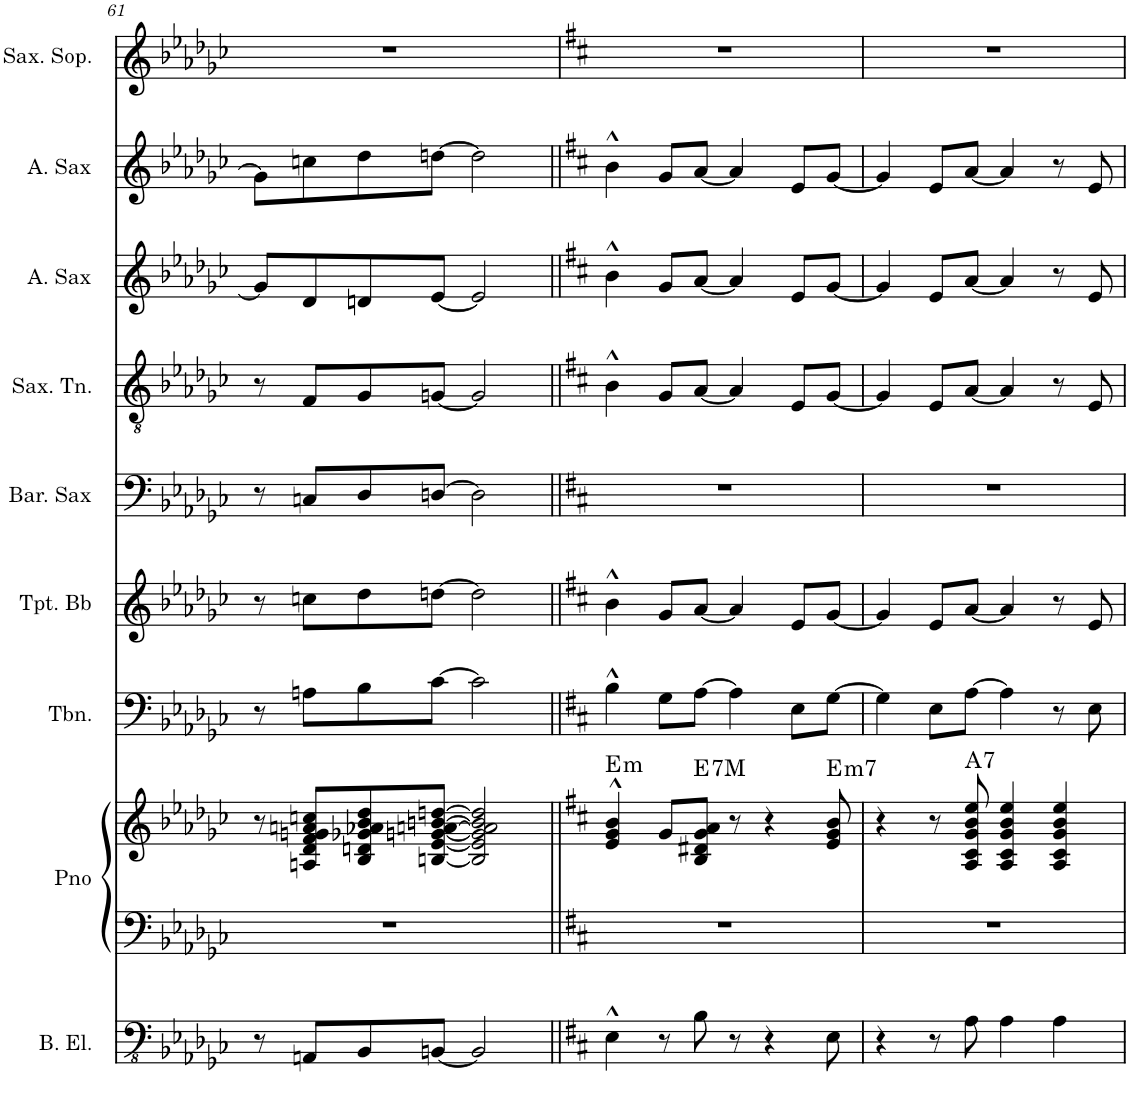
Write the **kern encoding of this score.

**kern	**kern	**kern	**harte	**kern	**kern	**kern	**kern	**kern	**kern	**kern
*part9	*part8	*part8	*part8	*part7	*part6	*part5	*part4	*part3	*part2	*part1
*staff10	*staff9	*staff8	*	*staff7	*staff6	*staff5	*staff4	*staff3	*staff2	*staff1
*I"Baixo elétrico	*I"Piano	*	*	*I"Trombone	*I"Trompete Bb	*I"Saxofone barítono	*I"Saxofone Tenor	*I"Saxofone Alto	*I"Saxofone Alto	*I"Saxofone Soprano
*I'B. El.	*I'Pno	*	*	*I'Tbn.	*I'Tpt. Bb	*	*I'Sax. Tn.	*	*	*I'Sax. Sop.
!!LO:PB:g=z
*clefFv4	*clefF4	*clefG2	*	*clefF4	*clefG2	*clefF4	*clefGv2	*clefG2	*clefG2	*clefG2
*	*	*	*	*	*ITrd1c2	*ITrd12c21	*ITrd8c14	*ITrd5c9	*ITrd5c9	*ITrd1c2
*k[b-e-a-d-g-c-]	*k[b-e-a-d-g-c-]	*k[b-e-a-d-g-c-]	*	*k[b-e-a-d-g-c-]	*k[b-e-a-d-g-c-]	*k[b-e-a-d-g-c-]	*k[b-e-a-d-g-c-]	*k[b-e-a-d-g-c-]	*k[b-e-a-d-g-c-]	*k[b-e-a-d-g-c-]
*M4/4	*M4/4	*M4/4	*	*M4/4	*M4/4	*M4/4	*M4/4	*M4/4	*M4/4	*M4/4
=61	=61	=61	=61	=61	=61	=61	=61	=61	=61	=61
8r	1r	8r	.	8r	8r	8r	8r	8g-/L]	8g-\L]	1r
8AAAn/L	.	8An/ 8d-/ 8f/ 8gn/ 8an/ 8ccn/L	.	8An\L	8ccn\L	8Cn/L	8F/L	8d-/	8ccn\	.
8BBB-/	.	8B-/ 8dn/ 8g-X/ 8a-X/ 8b-/ 8dd-/	.	8B-\	8dd-\	8D-/	8G-/	8dn/	8dd-\	.
[8BBBn/J	.	[8Bn/ [8e-/ [8gn/ [8an/ [8bn/ [8ddn/J	.	[8c-\J	[8ddn\J	[8Dn/J	[8Gn/J	[8e-/J	[8ddn\J	.
2BBB/]	.	2B/] 2e-/] 2g/] 2a/] 2b/] 2dd/]	.	2c-\]	2dd\]	2D\]	2G/]	2e-/]	2dd\]	.
=62	=62	=62	=62	=62	=62	=62	=62	=62	=62	=62
*k[f#c#]	*k[f#c#]	*k[f#c#]	*	*k[f#c#]	*k[f#c#]	*k[f#c#]	*k[f#c#]	*k[f#c#]	*k[f#c#]	*k[f#c#]
!	!	!	!LO:H:kt=m	!	!	!	!	!	!	!
4EE^^\	1r	4e/^^ 4g/^^ 4b/^^	E:min	4B^^\	4b^^\	1r	4B^^\	4b^^\	4b^^\	1r
8r	.	8g/L	.	8G\L	8g/L	.	8G/L	8g/L	8g/L	.
!	!	!	!LO:H:kt=7	!	!	!	!	!	!	!
8BB\	.	8B/ 8d#X/ 8g/ 8a/J	E:7	[8A\J	[8a/J	.	[8A/J	[8a/J	[8a/J	.
8r	.	8r	.	4A\]	4a/]	.	4A/]	4a/]	4a/]	.
4r	.	4r	.	.	.	.	.	.	.	.
.	.	.	.	8E\L	8e/L	.	8E/L	8e/L	8e/L	.
!	!	!	!LO:H:kt=m7	!	!	!	!	!	!	!
8EE\	.	8e/ 8g/ 8b/	E:min7	[8G\J	[8g/J	.	[8G/J	[8g/J	[8g/J	.
=63	=63	=63	=63	=63	=63	=63	=63	=63	=63	=63
4r	1r	4r	.	4G\]	4g/]	1r	4G/]	4g/]	4g/]	1r
8r	.	8r	.	8E\L	8e/L	.	8E/L	8e/L	8e/L	.
!	!	!	!LO:H:kt=7	!	!	!	!	!	!	!
8AA\	.	8A/ 8c#/ 8g/ 8b/ 8ee/	A:7	[8A\J	[8a/J	.	[8A/J	[8a/J	[8a/J	.
4AA\	.	4A/ 4c#/ 4g/ 4b/ 4ee/	.	4A\]	4a/]	.	4A/]	4a/]	4a/]	.
4AA\	.	4A/ 4c#/ 4g/ 4b/ 4ee/	.	8r	8r	.	8r	8r	8r	.
.	.	.	.	8E\	8e/	.	8E/	8e/	8e/	.
=	=	=	=	=	=	=	=	=	=	=
*-	*-	*-	*-	*-	*-	*-	*-	*-	*-	*-
